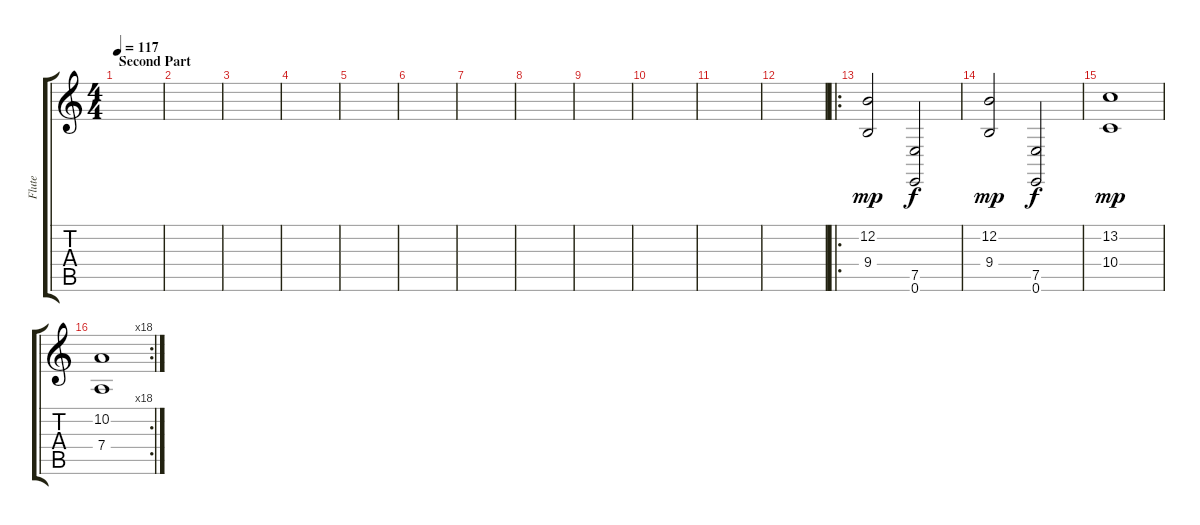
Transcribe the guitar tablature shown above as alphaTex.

\track ("Flute" "Flute") {instrument flute}
\staff {score tabs}
\tuning (E4 B3 G3 D3 A2 E2) {hide}
\ts (4 4)
\section ("" "Second Part")
\tempo 117
\clef g2
\ks c
|
|
|
|
|
|
|
|
|
|
|
|
\ro
(12.2 9.4).2{dy mp volume 12} (7.5 0.6).2{dy f} |
(12.2 9.4).2{dy mp} (7.5 0.6).2{dy f} |
(13.2 10.4).1{dy mp} |
\rc 18
(10.2 7.4).1
